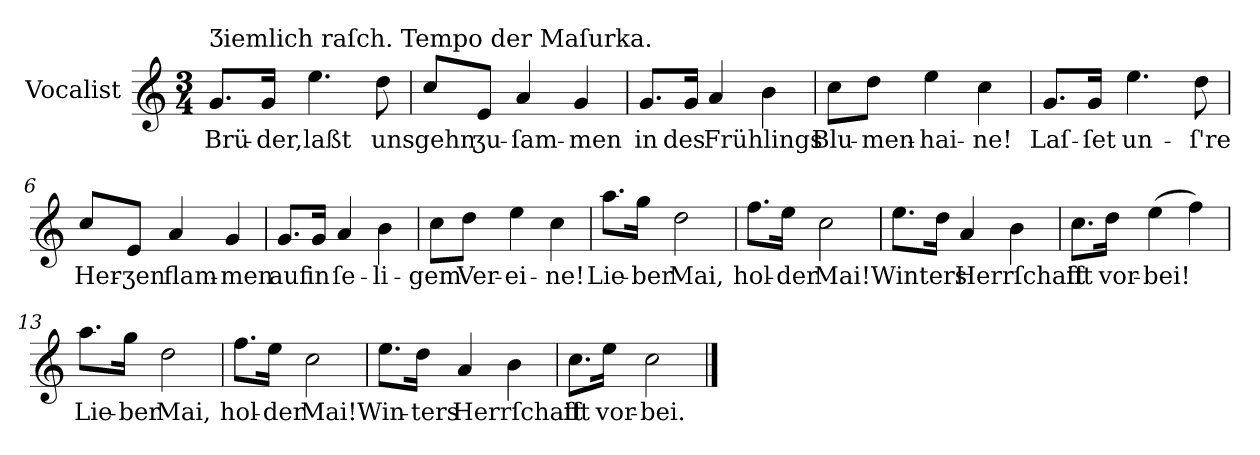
**kern	**text
*part1	*part1
*staff1	*staff1
*I"Vocalist	*
*clefG2	*
*k[]	*
*C:	*
*M3/4	*
=1	=1
!LO:TX:a:t=Ʒiemlich raſch. Tempo der Maſurka.	!
8.g/L	Brü-
16g/Jk	-der,
4.ee	laßt
8dd	uns
=2	=2
8cc/L	gehn
8e/J	ʒu-
4a	-ſam-
4g	-men
=3	=3
8.g/L	in
16g/Jk	des
4a	Frühlings
4b	.
=4	=4
8cc\L	Blu-
8dd\J	-men-
4ee	-hai-
4cc	-ne!
=5	=5
8.g/L	Laſ-
16g/Jk	-ſet
4.ee	un-
8dd	-ſ're
=6	=6
8cc/L	Her-
8e/J	-ʒen
4a	flam-
4g	-men
=7	=7
8.g/L	auf
16g/Jk	in
4a	ſe-
4b	-li-
=8	=8
8cc\L	-gem
8dd\J	Ver-
4ee	-ei-
4cc	-ne!
=9	=9
8.aa\L	Lie-
16gg\Jk	-ber
2dd	Mai,
=10	=10
8.ff\L	hol-
16ee\Jk	-der
2cc	Mai!
=11	=11
8.ee\L	Winters
16dd\Jk	.
4a	Herrſchaft
4b	.
=12	=12
8.cc\L	iſt
16dd\Jk	vor-
(4ee	-bei!
4ff)	.
=13	=13
8.aa\L	Lie-
16gg\Jk	-ber
2dd	Mai,
=14	=14
8.ff\L	hol-
16ee\Jk	-der
2cc	Mai!
=15	=15
8.ee\L	Win-
16dd\Jk	-ters
4a	Herrſchaft
4b	.
=16	=16
8.cc\L	iſt
16ee\Jk	vor-
2cc	-bei.
==	==
*-	*-
